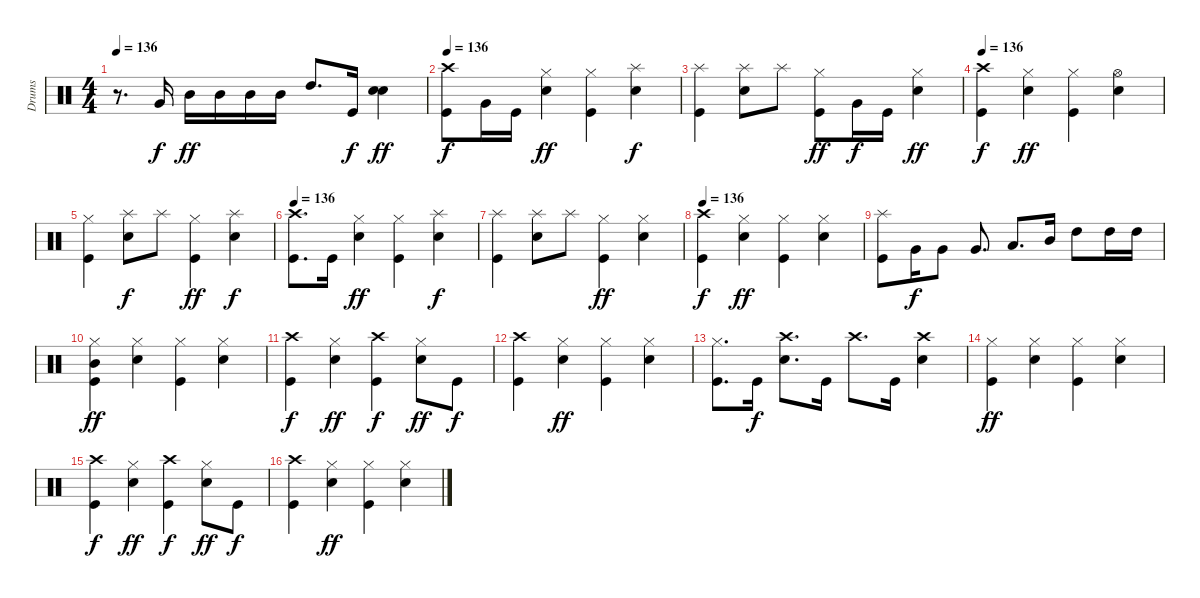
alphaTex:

\track ("Drums" "Drums") {instrument percussion}
\staff {score}
\articulation defaults
\ts (4 4)
\tempo 136
\clef neutral
\ks c
r.8{d dy f} "Very Low Tom (hit)".16 "Mid Tom (hit)".16{dy ff} "Mid Tom (hit)".16 "Mid Tom (hit)".16 "Mid Tom (hit)".16 "High Tom (hit)".8{d} "Kick (hit)".16{dy f} ("Snare (hit) 2" "Snare (hit) 2").4{dy ff} |
\tempo 136
("Crash high (hit)" "Kick (hit)").8{dy f} "Very Low Tom (hit)".16 "Kick (hit)".16 ("Hi-Hat (closed)" "Snare (hit) 2").4{dy ff} ("Hi-Hat (closed)" "Kick (hit)").4 ("Splash (hit)" "Snare (hit) 2").4{dy f} |
("Splash (hit)" "Kick (hit)").4 ("Splash (hit)" "Snare (hit) 2").8 "Splash (hit)".8 ("Hi-Hat (closed)" "Kick (hit)").8{dy ff} "Very Low Tom (hit)".16{dy f} "Kick (hit)".16 ("Hi-Hat (closed)" "Snare (hit) 2").4{dy ff} |
\tempo 136
("Crash high (hit)" "Kick (hit)").4{dy f} ("Hi-Hat (closed)" "Snare (hit) 2").4{dy ff} ("Hi-Hat (closed)" "Kick (hit)").4 ("Hi-Hat (open)" "Snare (hit) 2").4 |
("Hi-Hat (closed)" "Kick (hit)").4 ("Splash (hit)" "Snare (hit) 2").8{dy f} "Splash (hit)".8 ("Hi-Hat (closed)" "Kick (hit)").4{dy ff} ("Splash (hit)" "Snare (hit) 2").4{dy f} |
\tempo 136
("Crash high (hit)" "Kick (hit)").8{d} "Kick (hit)".16 ("Hi-Hat (closed)" "Snare (hit) 2").4{dy ff} ("Hi-Hat (closed)" "Kick (hit)").4 ("Splash (hit)" "Snare (hit) 2").4{dy f} |
("Splash (hit)" "Kick (hit)").4 ("Splash (hit)" "Snare (hit) 2").8 "Splash (hit)".8 ("Hi-Hat (closed)" "Kick (hit)").4{dy ff} ("Hi-Hat (closed)" "Snare (hit) 2").4 |
\tempo 136
("Crash high (hit)" "Kick (hit)").4{dy f} ("Hi-Hat (closed)" "Snare (hit) 2").4{dy ff} ("Hi-Hat (closed)" "Kick (hit)").4 ("Hi-Hat (closed)" "Snare (hit) 2").4 |
("Splash (hit)" "Kick (hit)").8 "Very Low Tom (hit)".16{dy f} "Very Low Tom (hit)".8 "Very Low Tom (hit)".8{d} "Low Tom (hit)".8{d} "Mid Tom (hit)".16 "High Tom (hit)".8 "High Tom (hit)".16 "High Tom (hit)".16 |
("Hi-Hat (closed)" "Mid Tom (hit)" "Kick (hit)").4{dy ff} ("Hi-Hat (closed)" "Snare (hit) 2").4 ("Hi-Hat (closed)" "Kick (hit)").4 ("Hi-Hat (closed)" "Snare (hit) 2").4 |
("Crash high (hit)" "Kick (hit)").4{dy f} ("Hi-Hat (closed)" "Snare (hit) 2").4{dy ff} ("Crash high (hit)" "Kick (hit)").4{dy f} ("Hi-Hat (closed)" "Snare (hit) 2").8{dy ff} "Kick (hit)".8{dy f} |
("Crash high (hit)" "Kick (hit)").4 ("Hi-Hat (closed)" "Snare (hit) 2").4{dy ff} ("Hi-Hat (closed)" "Kick (hit)").4 ("Hi-Hat (closed)" "Snare (hit) 2").4 |
("Hi-Hat (closed)" "Kick (hit)").8{d} "Kick (hit)".16{dy f} ("Crash high (hit)" "Snare (hit) 2").8{d} "Kick (hit)".16 "Crash high (hit)".8{d} "Kick (hit)".16 ("Crash high (hit)" "Snare (hit) 2").4 |
("Hi-Hat (closed)" "Kick (hit)").4{dy ff} ("Hi-Hat (closed)" "Snare (hit) 2").4 ("Hi-Hat (closed)" "Kick (hit)").4 ("Hi-Hat (closed)" "Snare (hit) 2").4 |
("Crash high (hit)" "Kick (hit)").4{dy f} ("Hi-Hat (closed)" "Snare (hit) 2").4{dy ff} ("Crash high (hit)" "Kick (hit)").4{dy f} ("Hi-Hat (closed)" "Snare (hit) 2").8{dy ff} "Kick (hit)".8{dy f} |
("Crash high (hit)" "Kick (hit)").4 ("Hi-Hat (closed)" "Snare (hit) 2").4{dy ff} ("Hi-Hat (closed)" "Kick (hit)").4 ("Hi-Hat (closed)" "Snare (hit) 2").4
